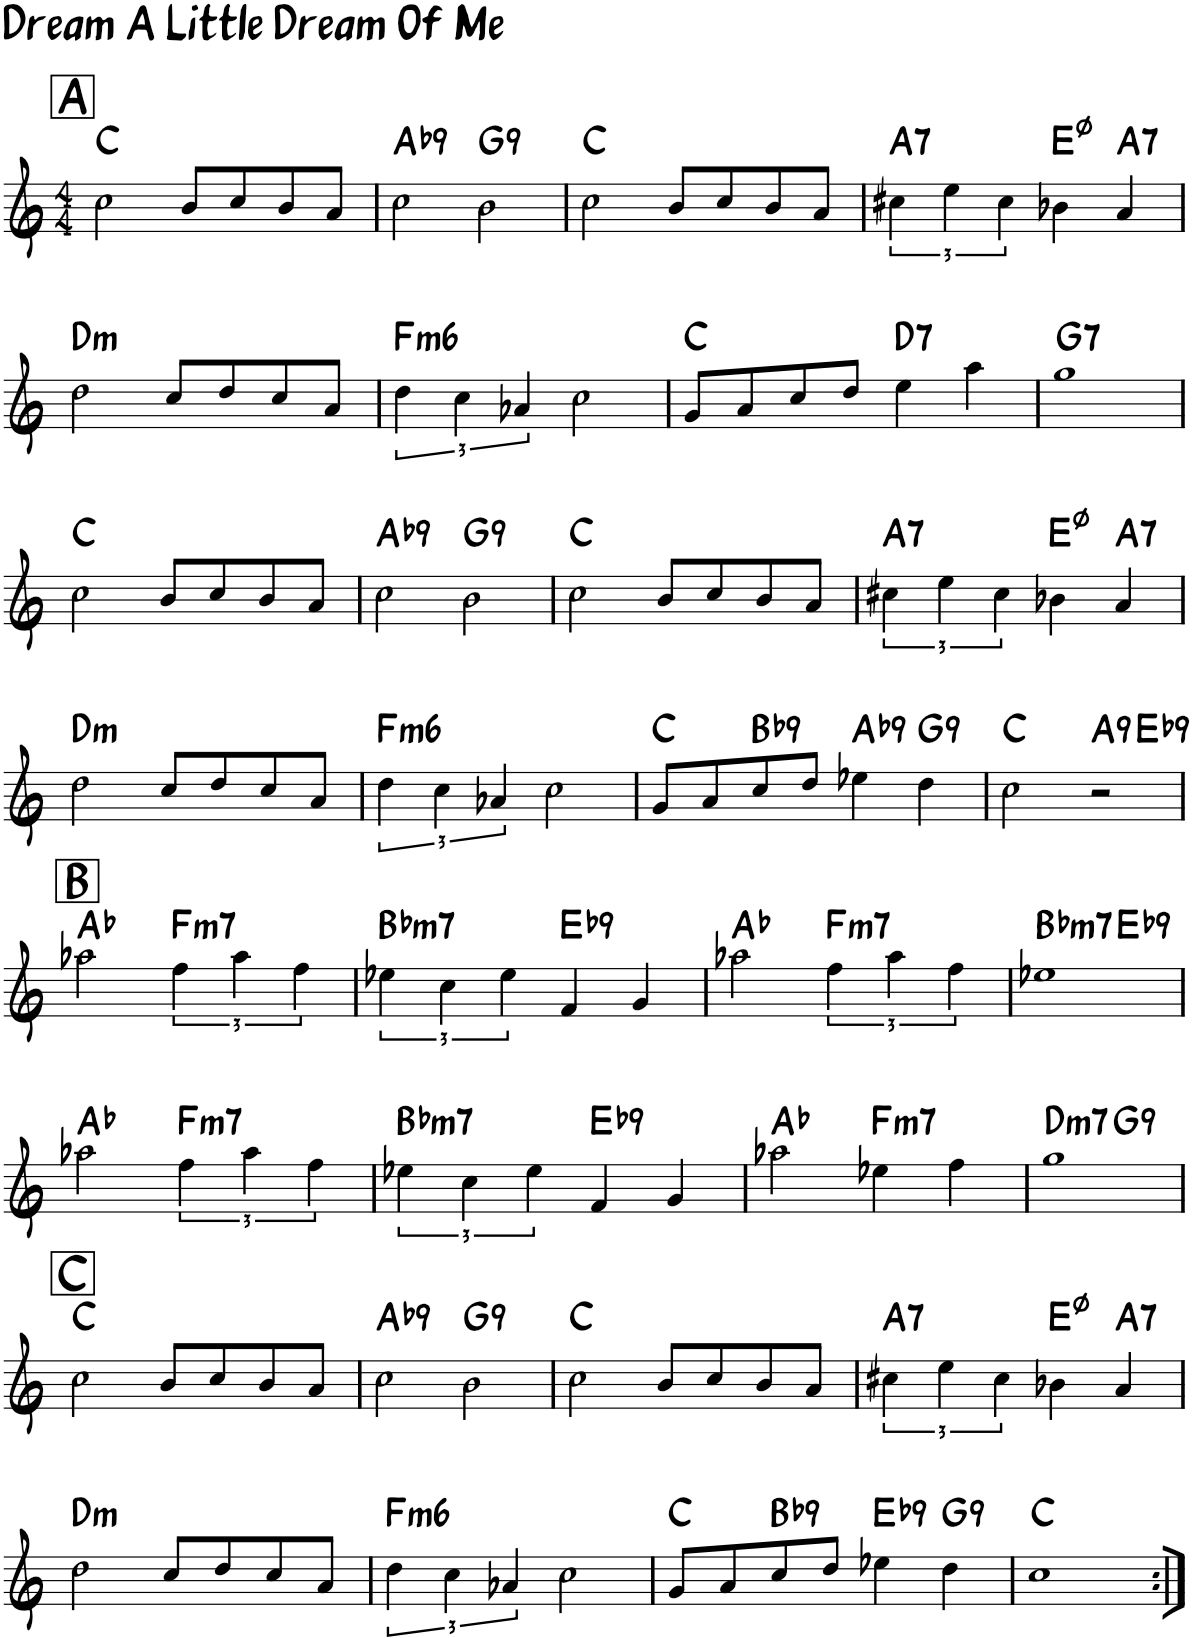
**kern	**harte
*part1	*part1
*staff1	*
*I"Piano	*
*I'Pno	*
*clefG2	*
*k[]	*
*M4/4	*
!!LO:REH:place=s1:a:rj:fs=20:t=A
=1	=1
2cc\	C:maj
8b/L	.
8cc/	.
8b/	.
8a/J	.
=2	=2
!	!LO:H:kt=9
2cc\	Ab:9
!	!LO:H:kt=9
2b\	G:9
=3	=3
2cc\	C:maj
8b/L	.
8cc/	.
8b/	.
8a/J	.
=4	=4
!	!LO:H:kt=7
6cc#X\	A:7
6ee\	.
6cc#\	.
4b-X\	E:hdim7
!	!LO:H:kt=7
4a/	A:7
!!LO:LB:g=z
=5	=5
!	!LO:H:kt=m
2dd\	D:min
8cc/L	.
8dd/	.
8cc/	.
8a/J	.
=6	=6
!	!LO:H:kt=m6
6dd\	F:min6
6cc\	.
6a-X/	.
2cc\	.
=7	=7
8g/L	C:maj
8a/	.
8cc/	.
8dd/J	.
!	!LO:H:kt=7
4ee\	D:7
4aa\	.
=8	=8
!	!LO:H:kt=7
1gg	G:7
!!LO:LB:g=z
=9	=9
2cc\	C:maj
8b/L	.
8cc/	.
8b/	.
8a/J	.
=10	=10
!	!LO:H:kt=9
2cc\	Ab:9
!	!LO:H:kt=9
2b\	G:9
=11	=11
2cc\	C:maj
8b/L	.
8cc/	.
8b/	.
8a/J	.
=12	=12
!	!LO:H:kt=7
6cc#X\	A:7
6ee\	.
6cc#\	.
4b-X\	E:hdim7
!	!LO:H:kt=7
4a/	A:7
!!LO:LB:g=z
=13	=13
!	!LO:H:kt=m
2dd\	D:min
8cc/L	.
8dd/	.
8cc/	.
8a/J	.
=14	=14
!	!LO:H:kt=m6
6dd\	F:min6
6cc\	.
6a-X/	.
2cc\	.
=15	=15
8g/L	C:maj
8a/	.
!	!LO:H:kt=9
8cc/	Bb:9
8dd/J	.
!	!LO:H:kt=9
4ee-X\	Ab:9
!	!LO:H:kt=9
4dd\	G:9
=16	=16
*^	*
2cc\	2.ryy	C:maj
!	!	!LO:H:kt=9
2r	.	A:9
!	!	!LO:H:kt=9
.	4ryy	Eb:9
*v	*v	*
!!LO:LB:g=z
!!LO:REH:place=s1:a:rj:fs=20:t=B
=17	=17
2aa-X\	Ab:maj
!	!LO:H:kt=m7
6ff\	F:min7
6aa-\	.
6ff\	.
=18	=18
!	!LO:H:kt=m7
6ee-X\	Bb:min7
6cc\	.
6ee-\	.
!	!LO:H:kt=9
4f/	Eb:9
4g/	.
=19	=19
2aa-X\	Ab:maj
!	!LO:H:kt=m7
6ff\	F:min7
6aa-\	.
6ff\	.
=20	=20
!	!LO:H:kt=m7
*^	*
1ee-X	2ryy	Bb:min7
!	!	!LO:H:kt=9
.	2ryy	Eb:9
*v	*v	*
!!LO:LB:g=z
=21	=21
2aa-X\	Ab:maj
!	!LO:H:kt=m7
6ff\	F:min7
6aa-\	.
6ff\	.
=22	=22
!	!LO:H:kt=m7
6ee-X\	Bb:min7
6cc\	.
6ee-\	.
!	!LO:H:kt=9
4f/	Eb:9
4g/	.
=23	=23
2aa-X\	Ab:maj
!	!LO:H:kt=m7
4ee-X\	F:min7
4ff\	.
=24	=24
!	!LO:H:kt=m7
*^	*
1gg	2ryy	D:min7
!	!	!LO:H:kt=9
.	2ryy	G:9
*v	*v	*
!!LO:LB:g=z
!!LO:REH:place=s1:a:rj:fs=20:t=C
=25	=25
2cc\	C:maj
8b/L	.
8cc/	.
8b/	.
8a/J	.
=26	=26
!	!LO:H:kt=9
2cc\	Ab:9
!	!LO:H:kt=9
2b\	G:9
=27	=27
2cc\	C:maj
8b/L	.
8cc/	.
8b/	.
8a/J	.
=28	=28
!	!LO:H:kt=7
6cc#X\	A:7
6ee\	.
6cc#\	.
4b-X\	E:hdim7
!	!LO:H:kt=7
4a/	A:7
!!LO:LB:g=z
=29	=29
!	!LO:H:kt=m
2dd\	D:min
8cc/L	.
8dd/	.
8cc/	.
8a/J	.
=30	=30
!	!LO:H:kt=m6
6dd\	F:min6
6cc\	.
6a-X/	.
2cc\	.
=31	=31
8g/L	C:maj
8a/	.
!	!LO:H:kt=9
8cc/	Bb:9
8dd/J	.
!	!LO:H:kt=9
4ee-X\	Eb:9
!	!LO:H:kt=9
4dd\	G:9
=32	=32
1cc	C:maj
=:|!	=:|!
*-	*-
